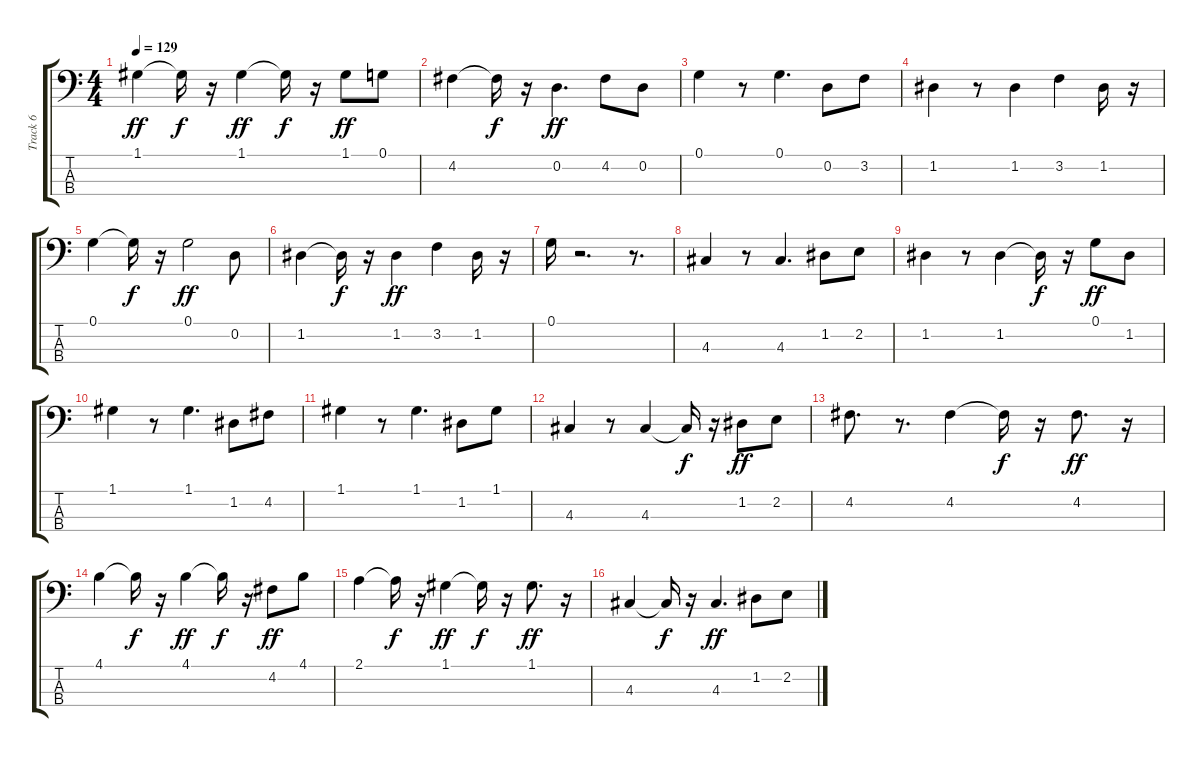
\track ("Track 6" "Track 6") {instrument electricbassfinger}
\staff {score tabs}
\tuning (G2 D2 A1 E1) {hide}
\ts (4 4)
\tempo 129
\clef f4
\ks c
1.1.4{dy ff} 1.1{t}.16{dy f} r.16 1.1.4{dy ff} 1.1{t}.16{dy f} r.16 1.1.8{dy ff} 0.1.8 |
4.2.4 4.2{t}.16{dy f} r.16 0.2.4{d dy ff} 4.2.8 0.2.8 |
0.1.4 r.8 0.1.4{d} 0.2.8 3.2.8 |
1.2.4 r.8 1.2.4 3.2.4 1.2.16 r.16 |
0.1.4 0.1{t}.16{dy f} r.16 0.1.2{dy ff} 0.2.8 |
1.2.4 1.2{t}.16{dy f} r.16 1.2.4{dy ff} 3.2.4 1.2.16 r.16 |
0.1.16 r.2{d} r.8{d} |
4.3.4 r.8 4.3.4{d} 1.2.8 2.2.8 |
1.2.4 r.8 1.2.4 1.2{t}.16{dy f} r.16 0.1.8{dy ff} 1.2.8 |
1.1.4 r.8 1.1.4{d} 1.2.8 4.2.8 |
1.1.4 r.8 1.1.4{d} 1.2.8 1.1.8 |
4.3.4 r.8 4.3.4 4.3{t}.16{dy f} r.16 1.2.8{dy ff} 2.2.8 |
4.2.8{d} r.8{d} 4.2.4 4.2{t}.16{dy f} r.16 4.2.8{d dy ff} r.16 |
4.1.4 4.1{t}.16{dy f} r.16 4.1.4{dy ff} 4.1{t}.16{dy f} r.16 4.2.8{dy ff} 4.1.8 |
2.1.4 2.1{t}.16{dy f} r.16 1.1.4{dy ff} 1.1{t}.16{dy f} r.16 1.1.8{d dy ff} r.16 |
4.3.4 4.3{t}.16{dy f} r.16 4.3.4{d dy ff} 1.2.8 2.2.8
